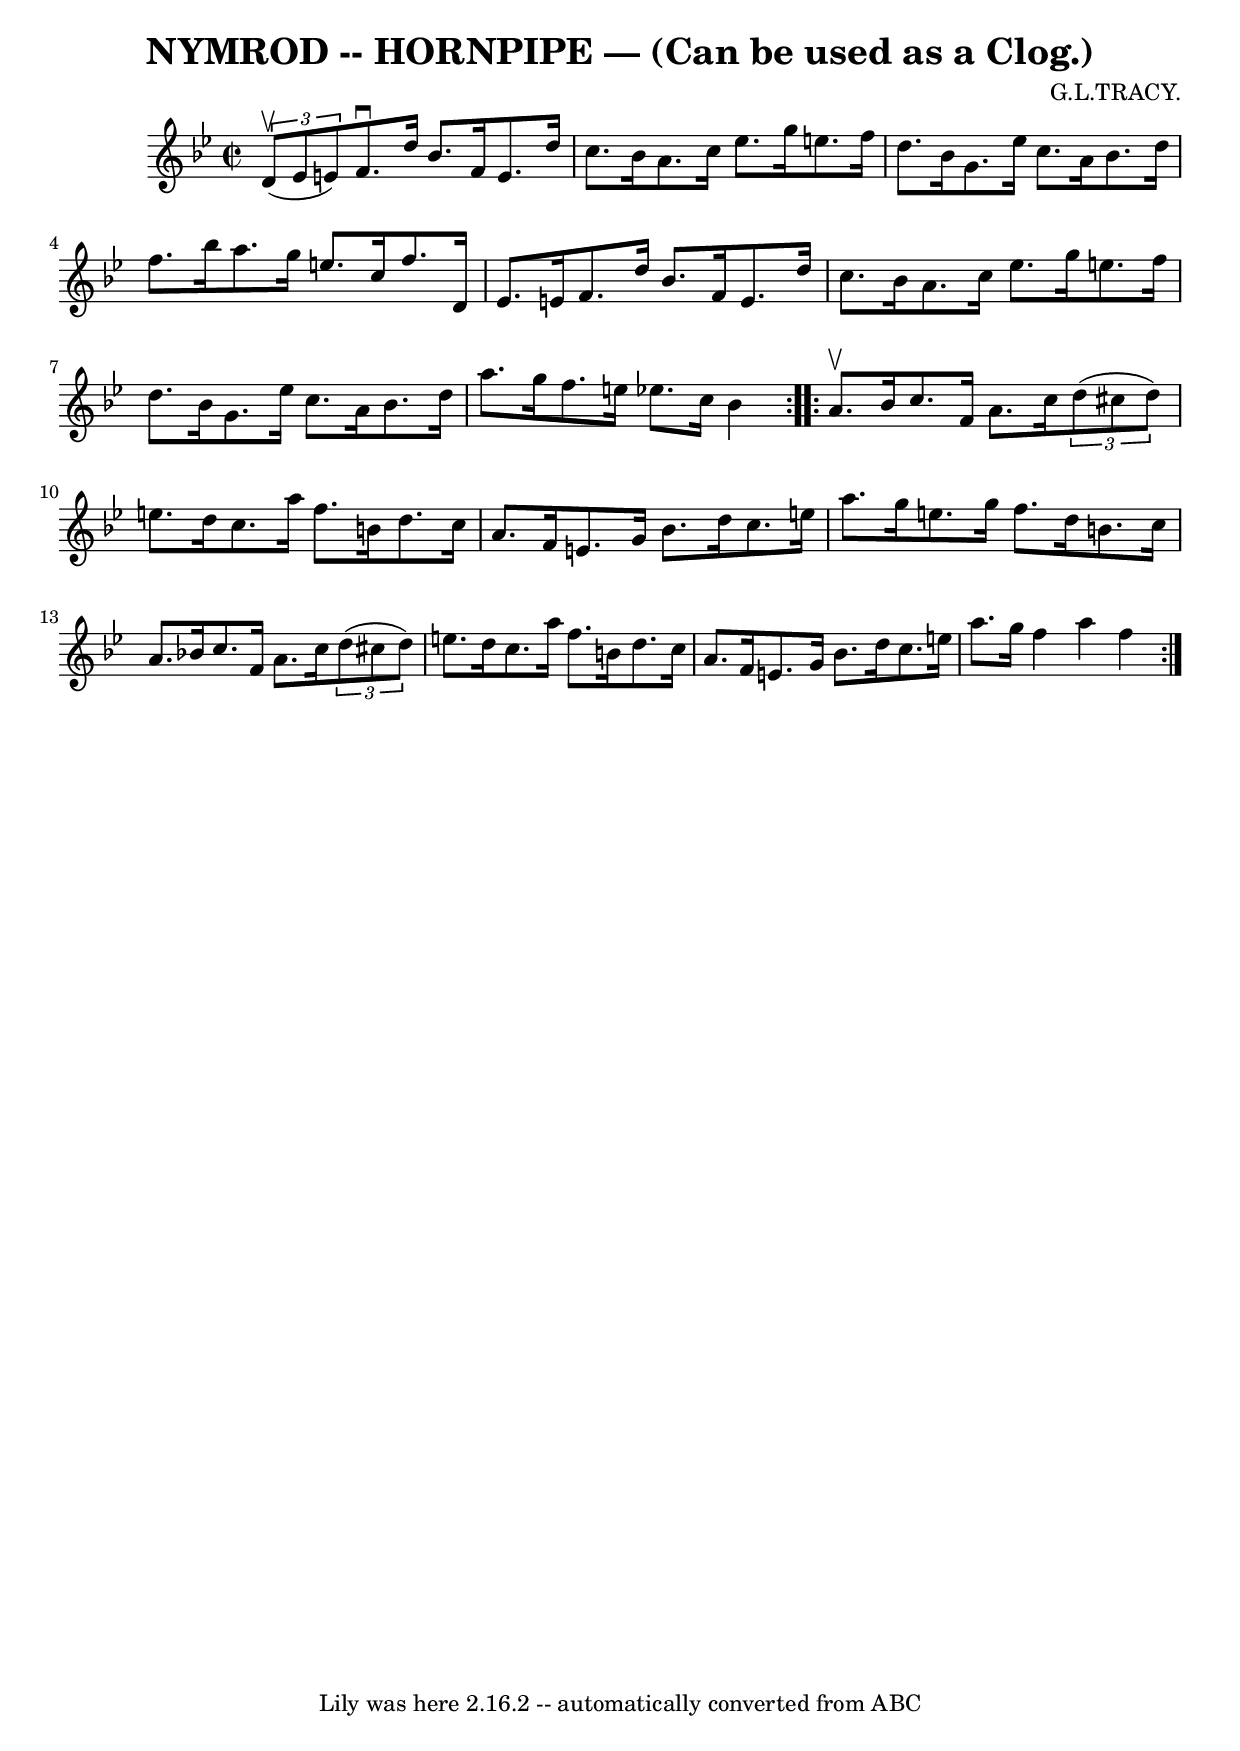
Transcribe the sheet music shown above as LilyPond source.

\version "2.7.40"
\include "Mammoth.ily"
\header {
	%% book = "Ryan's Mammoth Collection of Fiddle Tunes"
	composer = "G.L.TRACY."
	crossRefNumber = "1"
	footnotes = ""
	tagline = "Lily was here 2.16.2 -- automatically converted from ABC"
	title = "NYMROD -- HORNPIPE — (Can be used as a Clog.)"
}
voicedefault =  {
\set Score.defaultBarType = "empty"

\repeat volta 2 {
\override Staff.TimeSignature #'style = #'C
 \time 2/2 \key bes \major   \times 2/3 { d'8 (^\upbow ees'8 e'8) }   
    |
 f'8.^\downbow d''16 bes'8. f'16 e'8. d''16    
c''8. bes'16  |
 a'8. c''16 ees''8. g''16 e''8. f''16 
 d''8. bes'16    |
 g'8. ees''16 c''8. a'16 bes'8.    
d''16 f''8. bes''16    |
 a''8. g''16 e''8. c''16    
f''8. d'16 ees'8. e'16    |
     |
 f'8. d''16    
bes'8. f'16 e'8. d''16 c''8. bes'16  |
 a'8. c''16    
ees''8. g''16 e''8. f''16 d''8. bes'16    |
 g'8.    
ees''16 c''8. a'16 bes'8. d''16 a''8. g''16    |
   
f''8. e''16 ees''!8. c''16 bes'4    }     \repeat volta 2 { a'8. 
^\upbow bes'16        |
 c''8. f'16 a'8. c''16    
\times 2/3 { d''8 (cis''8 d''8) } e''8. d''16    |
   
c''8. a''16 f''8. b'16 d''8. c''16 a'8. f'16    |
   
e'8. g'16 bes'8. d''16 c''8. e''16 a''8. g''16    |
 
 e''8. g''16 f''8. d''16 b'8. c''16 a'8. bes'!16    
|
     |
 c''8. f'16 a'8. c''16    \times 2/3 { d''8 (
 cis''8 d''8) } e''8. d''16    |
 c''8. a''16 f''8.   
 b'16 d''8. c''16 a'8. f'16    |
 e'8. g'16 bes'8.    
d''16 c''8. e''16 a''8. g''16    |
 f''4 a''4 f''4    
}   
}

\score{
    <<

	\context Staff="default"
	{
	    \voicedefault 
	}

    >>
	\layout {
	}
	\midi {}
}
